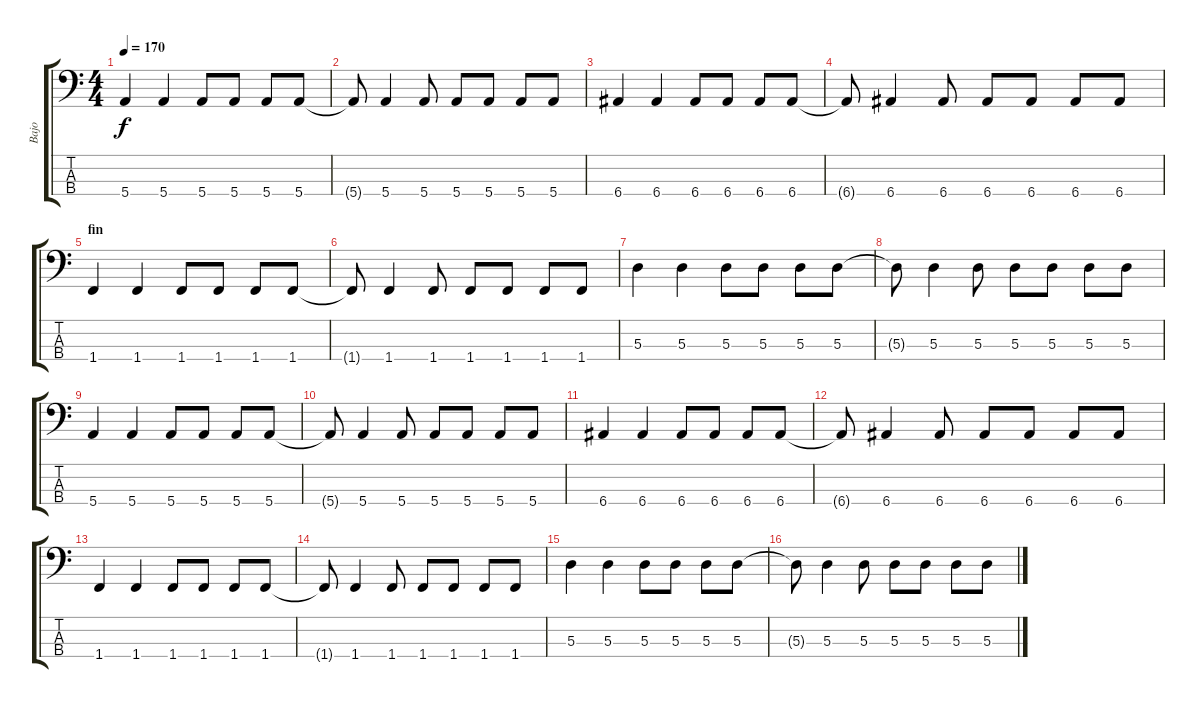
\track ("Bajo" "Bajo") {instrument electricbasspick}
\staff {score tabs}
\tuning (G2 D2 A1 E1) {hide}
\ts (4 4)
\tempo 170
\clef f4
\ks c
5.4.4{dy f} 5.4.4 5.4.8 5.4.8 5.4.8 5.4.8 |
5.4{t}.8 5.4.4 5.4.8 5.4.8 5.4.8 5.4.8 5.4.8 |
6.4.4 6.4.4 6.4.8 6.4.8 6.4.8 6.4.8 |
6.4{t}.8 6.4.4 6.4.8 6.4.8 6.4.8 6.4.8 6.4.8 |
\section ("" "fin")
1.4.4 1.4.4 1.4.8 1.4.8 1.4.8 1.4.8 |
1.4{t}.8 1.4.4 1.4.8 1.4.8 1.4.8 1.4.8 1.4.8 |
5.3.4 5.3.4 5.3.8 5.3.8 5.3.8 5.3.8 |
5.3{t}.8 5.3.4 5.3.8 5.3.8 5.3.8 5.3.8 5.3.8 |
5.4.4 5.4.4 5.4.8 5.4.8 5.4.8 5.4.8 |
5.4{t}.8 5.4.4 5.4.8 5.4.8 5.4.8 5.4.8 5.4.8 |
6.4.4 6.4.4 6.4.8 6.4.8 6.4.8 6.4.8 |
6.4{t}.8 6.4.4 6.4.8 6.4.8 6.4.8 6.4.8 6.4.8 |
1.4.4 1.4.4 1.4.8 1.4.8 1.4.8 1.4.8 |
1.4{t}.8 1.4.4 1.4.8 1.4.8 1.4.8 1.4.8 1.4.8 |
5.3.4 5.3.4 5.3.8 5.3.8 5.3.8 5.3.8 |
5.3{t}.8 5.3.4 5.3.8 5.3.8 5.3.8 5.3.8 5.3.8
